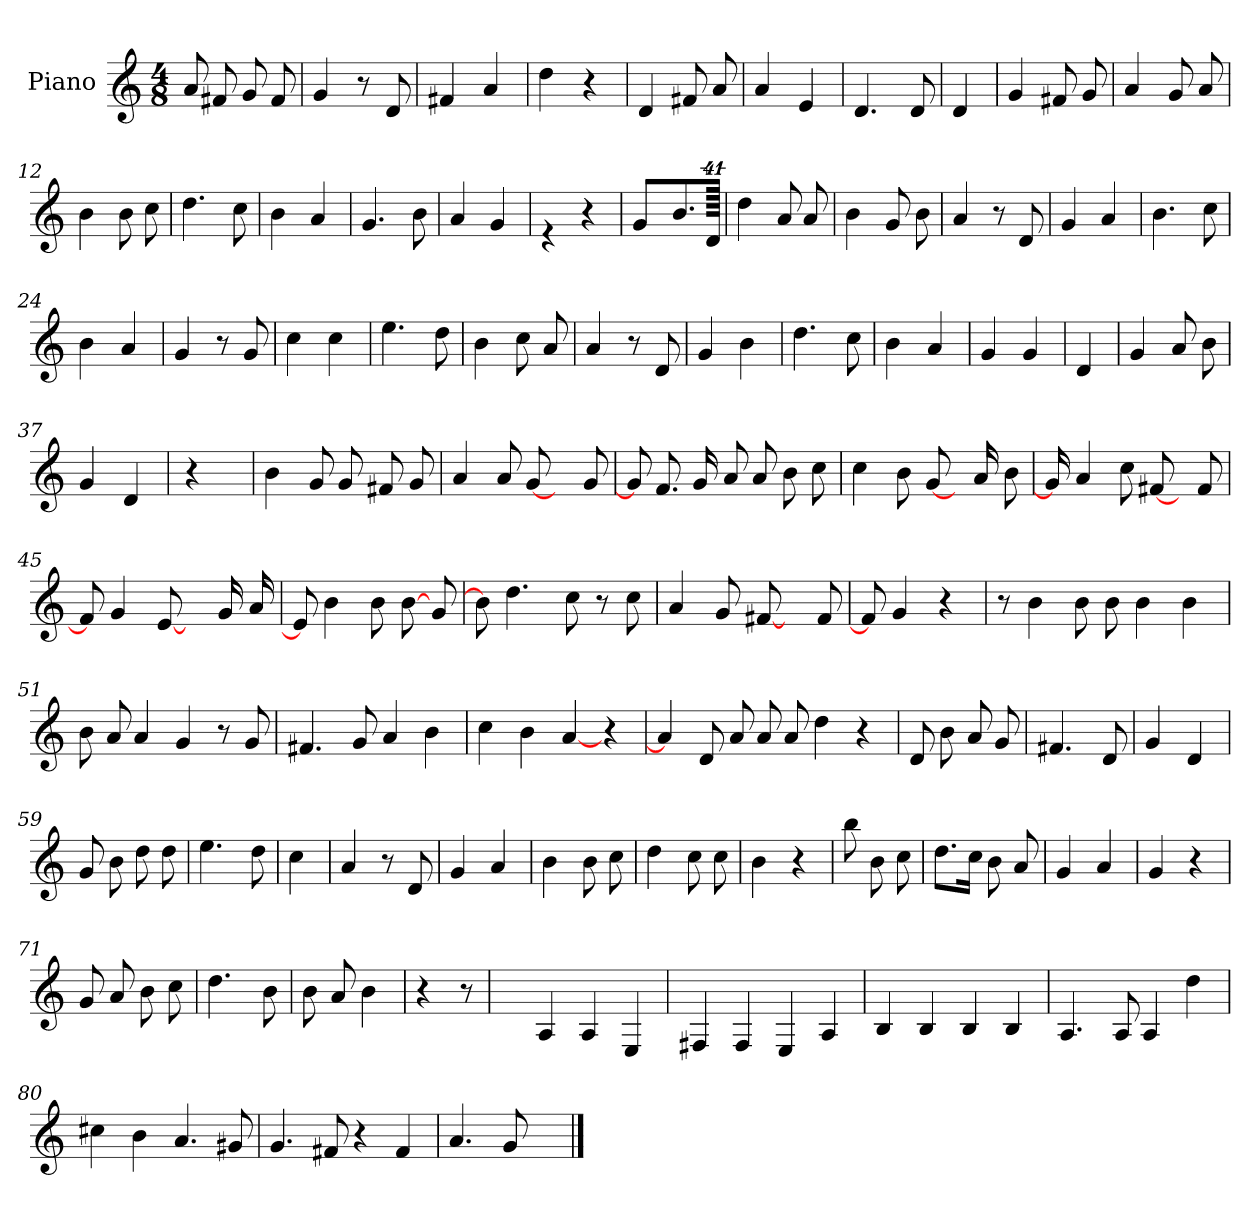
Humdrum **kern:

**kern
*part1
*staff1
*I"Piano
*I'Pno
*clefG2
*k[]
*M4/8
*MM80
=1
8a
8f#X
8g
8f#
=2
4g
8r
8d
=3
4f#X
4a
=4
4dd
4r
=5
4d
8f#X
8a
=6
4a
4e
=7
4.d
8d
=8
4d
=10
4g
8f#X
8g
=11
4a
8g
8a
=12
4b
8b
8cc
=13
4.dd
8cc
=14
4b
4a
=15
4.g
8b
=16
4a
4g
=17
4re
4r
=18
4g
8.b
164dJkkkk
=19
4dd
8a
8a
=20
4b
8g
8b
=21
4a
8r
8d
=22
4g
4a
=23
4.b
8cc
=24
4b
4a
=25
4g
8r
8g
=26
4cc
4cc
=27
4.ee
8dd
=28
4b
8cc
8a
=29
4a
8r
8d
=30
4g
4b
=31
4.dd
8cc
=32
4b
4a
=33
4g
4g
=35
4d
=36
4g
8a
8b
=37
4g
4d
=38
4r
=40
4b
8g
8g
8f#X
8g
=41
4a
8a
[8g
8ryy
8g
=42
8g]
8.f
16g
8a
8a
8b
8cc
=43
4cc
8b
[8g
16ryy
16a
8b
=44
16g]
4a
8cc
[8f#X
16ryy
8f#
=45
8f#]
4g
[8e
8ryy
16g
16a
=46
8e]
4b
8b
[8b
8g
=47
8b]
4.dd
8cc
8r
8cc
=48
4a
8g
[8f#X
8ryy
8f#
=49
8f#]
4g
4r
=50
8r
4b
8b
8b
4b
4b
=51
8b
8a
4a
4g
8r
8g
=52
4.f#X
8g
4a
4b
=53
4cc
4b
[4a
4r
=54
4a]
8d
8a
8a
8a
4dd
4r
=56
8d
8b
8a
8g
=57
4.f#X
8d
=58
4g
4d
=59
8g
8b
8dd
8dd
=60
4.ee
8dd
=61
4cc
=62
4a
8r
8d
=63
4g
4a
=64
4b
8b
8cc
=65
4dd
8cc
8cc
=66
4b
4r
=67
8bb
8b
8cc
=68
8.dd\L
16cc\Jk
8b
8a
=69
4g
4a
=70
4g
4r
=71
8g
8a
8b
8cc
=72
4.dd
8b
=73
8b
8a
4b
=74
4r
8r
=76
4ryy
4A
4A
4E
=77
4F#X
4F#
4E
4A
=78
4B
4B
4B
4B
=79
4.A
8A
4A
4dd
=80
4cc#X
4b
4.a
8g#X
=81
4.g
8f#X
4r
4f#
=82
4.a
8g
4ryy
==
*-
